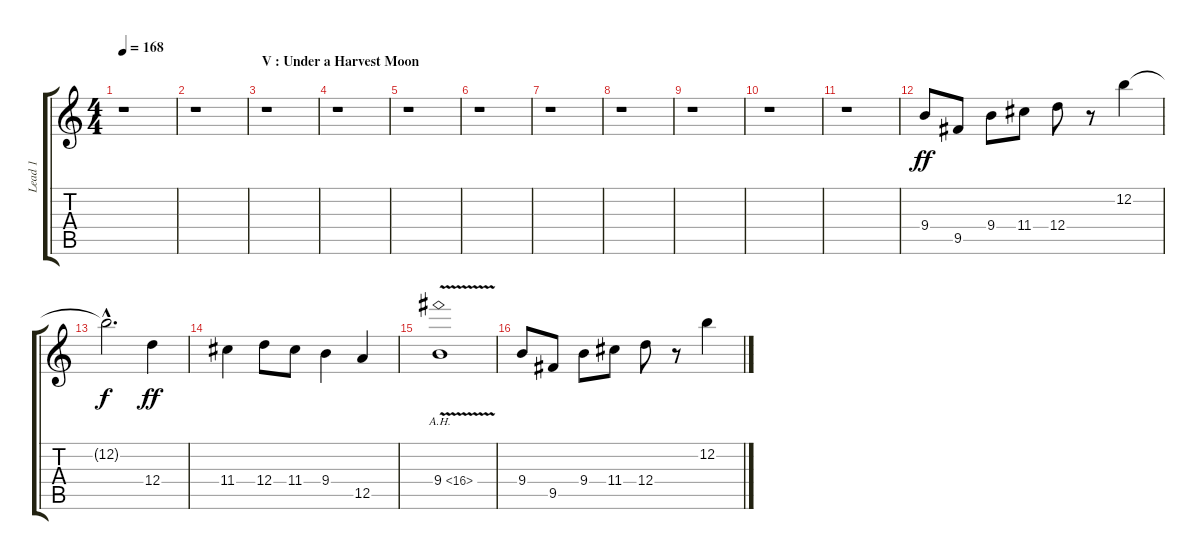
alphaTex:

\track ("Lead 1" "Lead 1") {instrument overdrivenguitar}
\staff {score tabs}
\tuning (E4 B3 G3 D3 A2 E2) {hide}
\ts (4 4)
\tempo 168
\clef g2
\ks c
r.1{dy f} |
r.1 |
\section ("" "V : Under a Harvest Moon")
r.1 |
r.1 |
r.1 |
r.1 |
r.1 |
r.1 |
r.1 |
r.1 |
r.1 |
\section ("" "")
9.4.8{dy ff} 9.5.8 9.4.8 11.4.8 12.4.8 r.8 12.2.4 |
12.2{hac t}.2{d dy f} 12.4.4{dy ff} |
11.4.4 12.4.8 11.4.8 9.4.4 12.5.4 |
9.4{ah 7 v}.1 |
9.4.8 9.5.8 9.4.8 11.4.8 12.4.8 r.8 12.2.4
